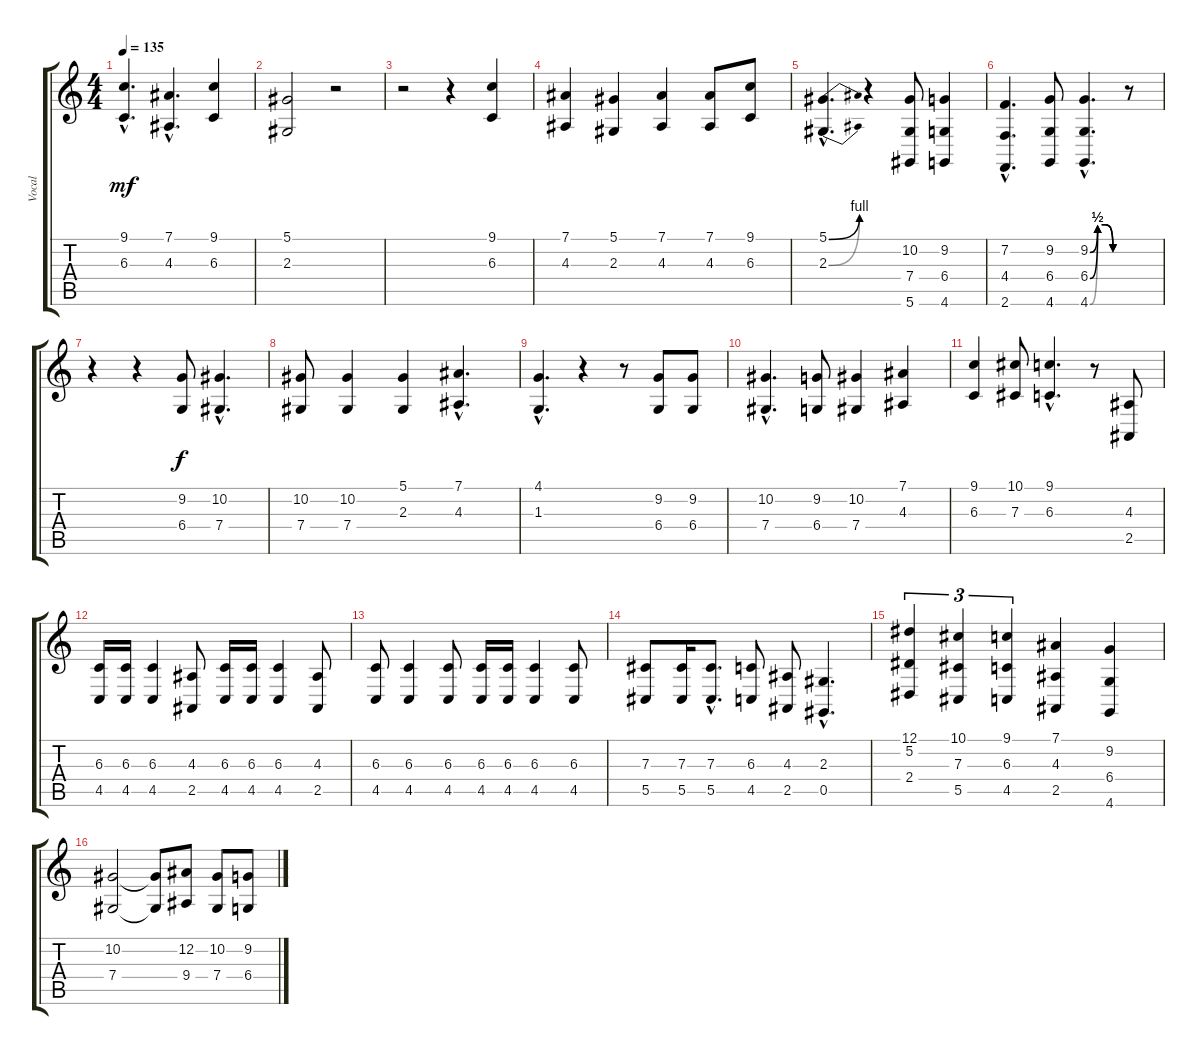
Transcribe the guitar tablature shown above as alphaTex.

\track ("Vocal" "Vocal") {instrument flute}
\staff {score tabs}
\tuning (Eb4 Bb3 Gb3 Db3 Ab2 Eb2) {hide}
\ts (4 4)
\tempo 135
\clef g2
\ks c
(9.1{hac} 6.3{hac}).4{d dy mf} (7.1{hac} 4.3{hac}).4{d} (9.1 6.3).4 |
(5.1 2.3).2 r.2 |
r.2 r.4 (9.1 6.3).4 |
(7.1 4.3).4 (5.1 2.3).4 (7.1 4.3).4 (7.1 4.3).8 (9.1 6.3).8 |
(5.1{be (bend 0 0 60 4) hac} 2.3{be (bend 0 0 60 4) hac}).4{d} r.4 (10.2 7.4 5.6).8 (9.2 6.4 4.6).4 |
(7.2{hac} 4.4{hac} 2.6{hac}).4{d} (9.2 6.4 4.6).8 (9.2{be (custom 0 0 15 2 30 2 45 0 60 0) hac} 6.4{be (custom 0 0 15 2 30 2 45 0 60 0) hac} 4.6{be (custom 0 0 15 2 30 2 45 0 60 0) hac}).4{d} r.8 |
r.4 r.4 (9.2 6.4).8{dy f} (10.2{hac} 7.4{hac}).4{d} |
(10.2 7.4).8 (10.2 7.4).4 (5.1 2.3).4 (7.1{hac} 4.3{hac}).4{d} |
(4.1{hac} 1.3{hac}).4{d} r.4 r.8 (9.2 6.4).8 (9.2 6.4).8 |
(10.2{hac} 7.4{hac}).4{d} (9.2 6.4).8 (10.2 7.4).4 (7.1 4.3).4 |
(9.1 6.3).4 (10.1 7.3).8 (9.1{hac} 6.3{hac}).4{d} r.8 (4.3 2.5).8 |
(6.3 4.5).16 (6.3 4.5).16 (6.3 4.5).4 (4.3 2.5).8 (6.3 4.5).16 (6.3 4.5).16 (6.3 4.5).4 (4.3 2.5).8 |
(6.3 4.5).8 (6.3 4.5).4 (6.3 4.5).8 (6.3 4.5).16 (6.3 4.5).16 (6.3 4.5).4 (6.3 4.5).8 |
(7.3 5.5).8 (7.3 5.5).16 (7.3{hac} 5.5{hac}).8{d} (6.3 4.5).8 (4.3 2.5).8 (2.3{hac} 0.5{hac}).4{d} |
(12.1 5.2 2.4).4{tu (3 2)} (10.1 7.3 5.5).4{tu (3 2)} (9.1 6.3 4.5).4{tu (3 2)} (7.1 4.3 2.5).4 (9.2 6.4 4.6).4 |
(10.2 7.4).2 (10.2{t} 7.4{t}).8 (12.2 9.4).8 (10.2 7.4).8 (9.2 6.4).8
